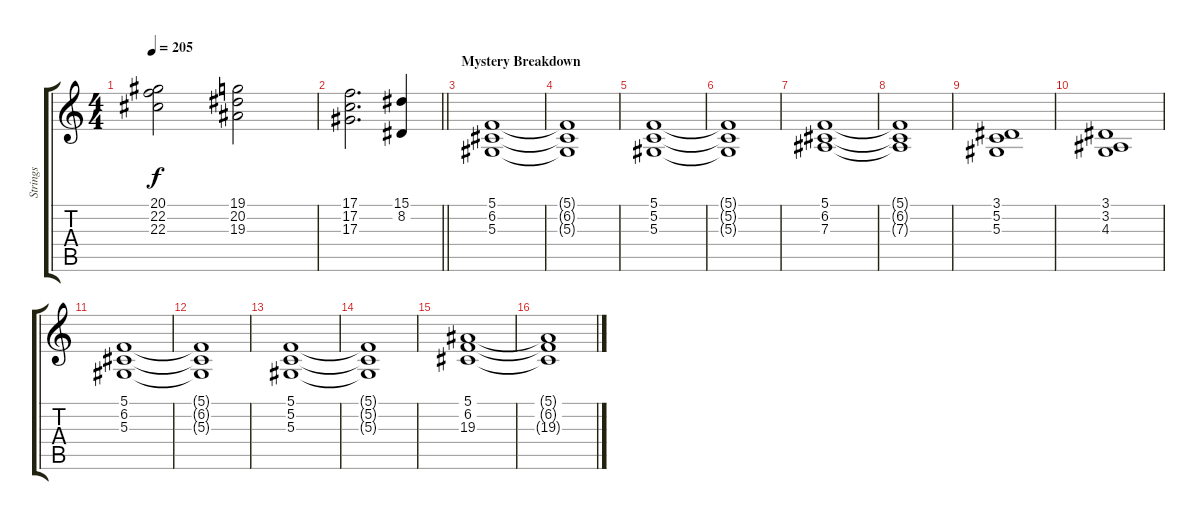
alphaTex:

\track ("Strings" "Strings") {instrument stringensemble1}
\staff {score tabs}
\tuning (C4 G3 Eb3 Bb2 F2 C2) {hide}
\ts (4 4)
\tempo 205
\clef g2
\ks c
(20.1 22.2 22.3).2{dy f} (19.1 20.2 19.3).2 |
\barLineRight lightlight
(17.1 17.2 17.3).2{d} (15.1 8.2).4 |
\section ("" "Mystery Breakdown")
(5.1 6.2 5.3).1 |
(5.1{t} 6.2{t} 5.3{t}).1 |
(5.1 5.2 5.3).1 |
(5.1{t} 5.2{t} 5.3{t}).1 |
(5.1 6.2 7.3).1 |
(5.1{t} 6.2{t} 7.3{t}).1 |
(3.1 5.2 5.3).1 |
(3.1 3.2 4.3).1 |
(5.1 6.2 5.3).1 |
(5.1{t} 6.2{t} 5.3{t}).1 |
(5.1 5.2 5.3).1 |
(5.1{t} 5.2{t} 5.3{t}).1 |
(5.1 6.2 19.3).1 |
(5.1{t} 6.2{t} 19.3{t}).1
